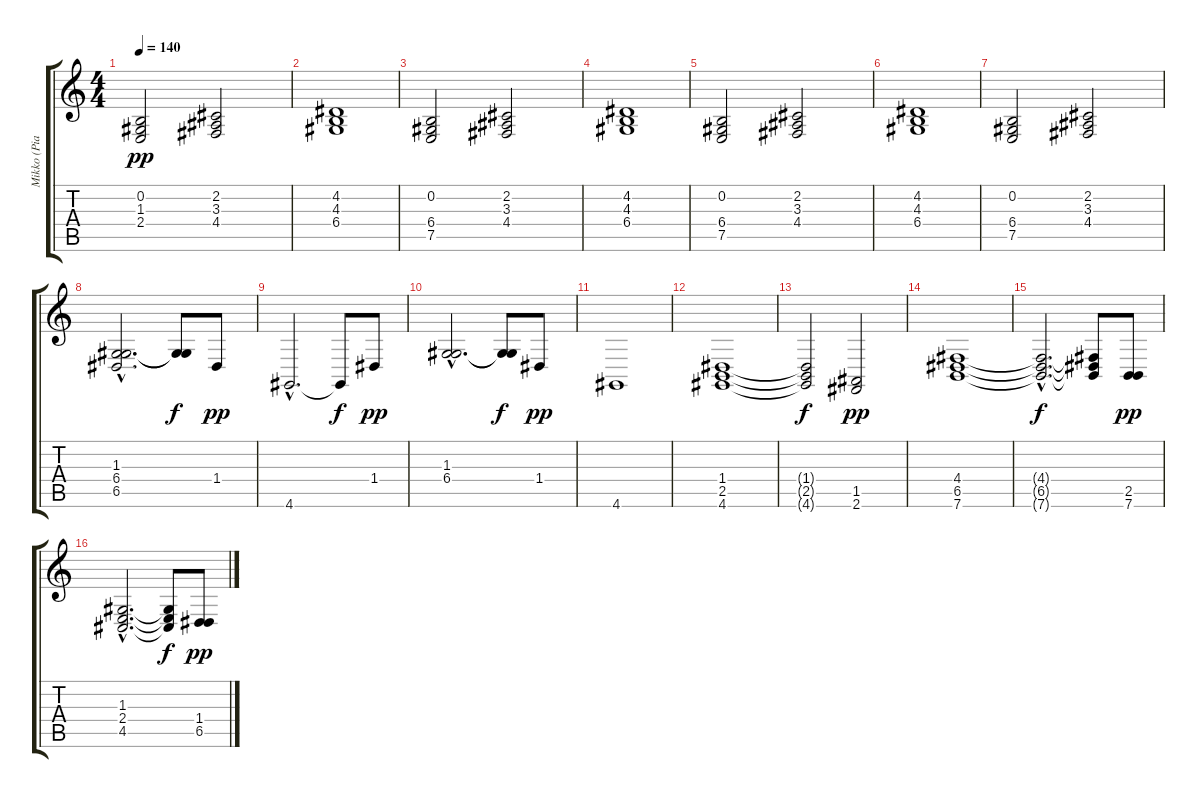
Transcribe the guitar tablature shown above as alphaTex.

\track ("Mikko (Piano)" "Mikko (Pia") {instrument acousticgrandpiano}
\staff {score tabs}
\tuning (E4 B3 G3 D3 A2 E2) {hide}
\ts (4 4)
\tempo 140
\clef g2
\ks c
(0.2 1.3 2.4).2{dy pp instrument acousticgrandpiano} (2.2 3.3 4.4).2 |
(4.2 4.3 6.4).1 |
(0.2 6.4 7.5).2 (2.2 3.3 4.4).2 |
(4.2 4.3 6.4).1 |
(0.2 6.4 7.5).2 (2.2 3.3 4.4).2 |
(4.2 4.3 6.4).1 |
(0.2 6.4 7.5).2 (2.2 3.3 4.4).2 |
(1.3{hac} 6.4{hac} 6.5).2{d} (1.3{t} 6.4{t}).8{dy f} 1.4.8{dy pp} |
4.6{hac}.2{d} 4.6{t}.8{dy f} 1.4.8{dy pp} |
(1.3{hac} 6.4{hac}).2{d} (1.3{t} 6.4{t}).8{dy f} 1.4.8{dy pp} |
4.6.1 |
(1.4 2.5 4.6).1{volume 9 instrument acousticgrandpiano} |
(1.4{t} 2.5{t} 4.6{t}).2{dy f} (1.5 2.6).2{dy pp} |
(4.4 6.5 7.6).1{volume 10 instrument acousticgrandpiano} |
(4.4{hac t} 6.5{hac t} 7.6{hac t}).2{d dy f} (4.4{t} 6.5{t} 7.6{t}).8 (2.5 7.6).8{dy pp} |
(1.3{hac} 2.4{hac} 4.5{hac}).2{d} (1.3{t} 2.4{t} 4.5{t}).8{dy f} (1.4 6.5).8{dy pp}
